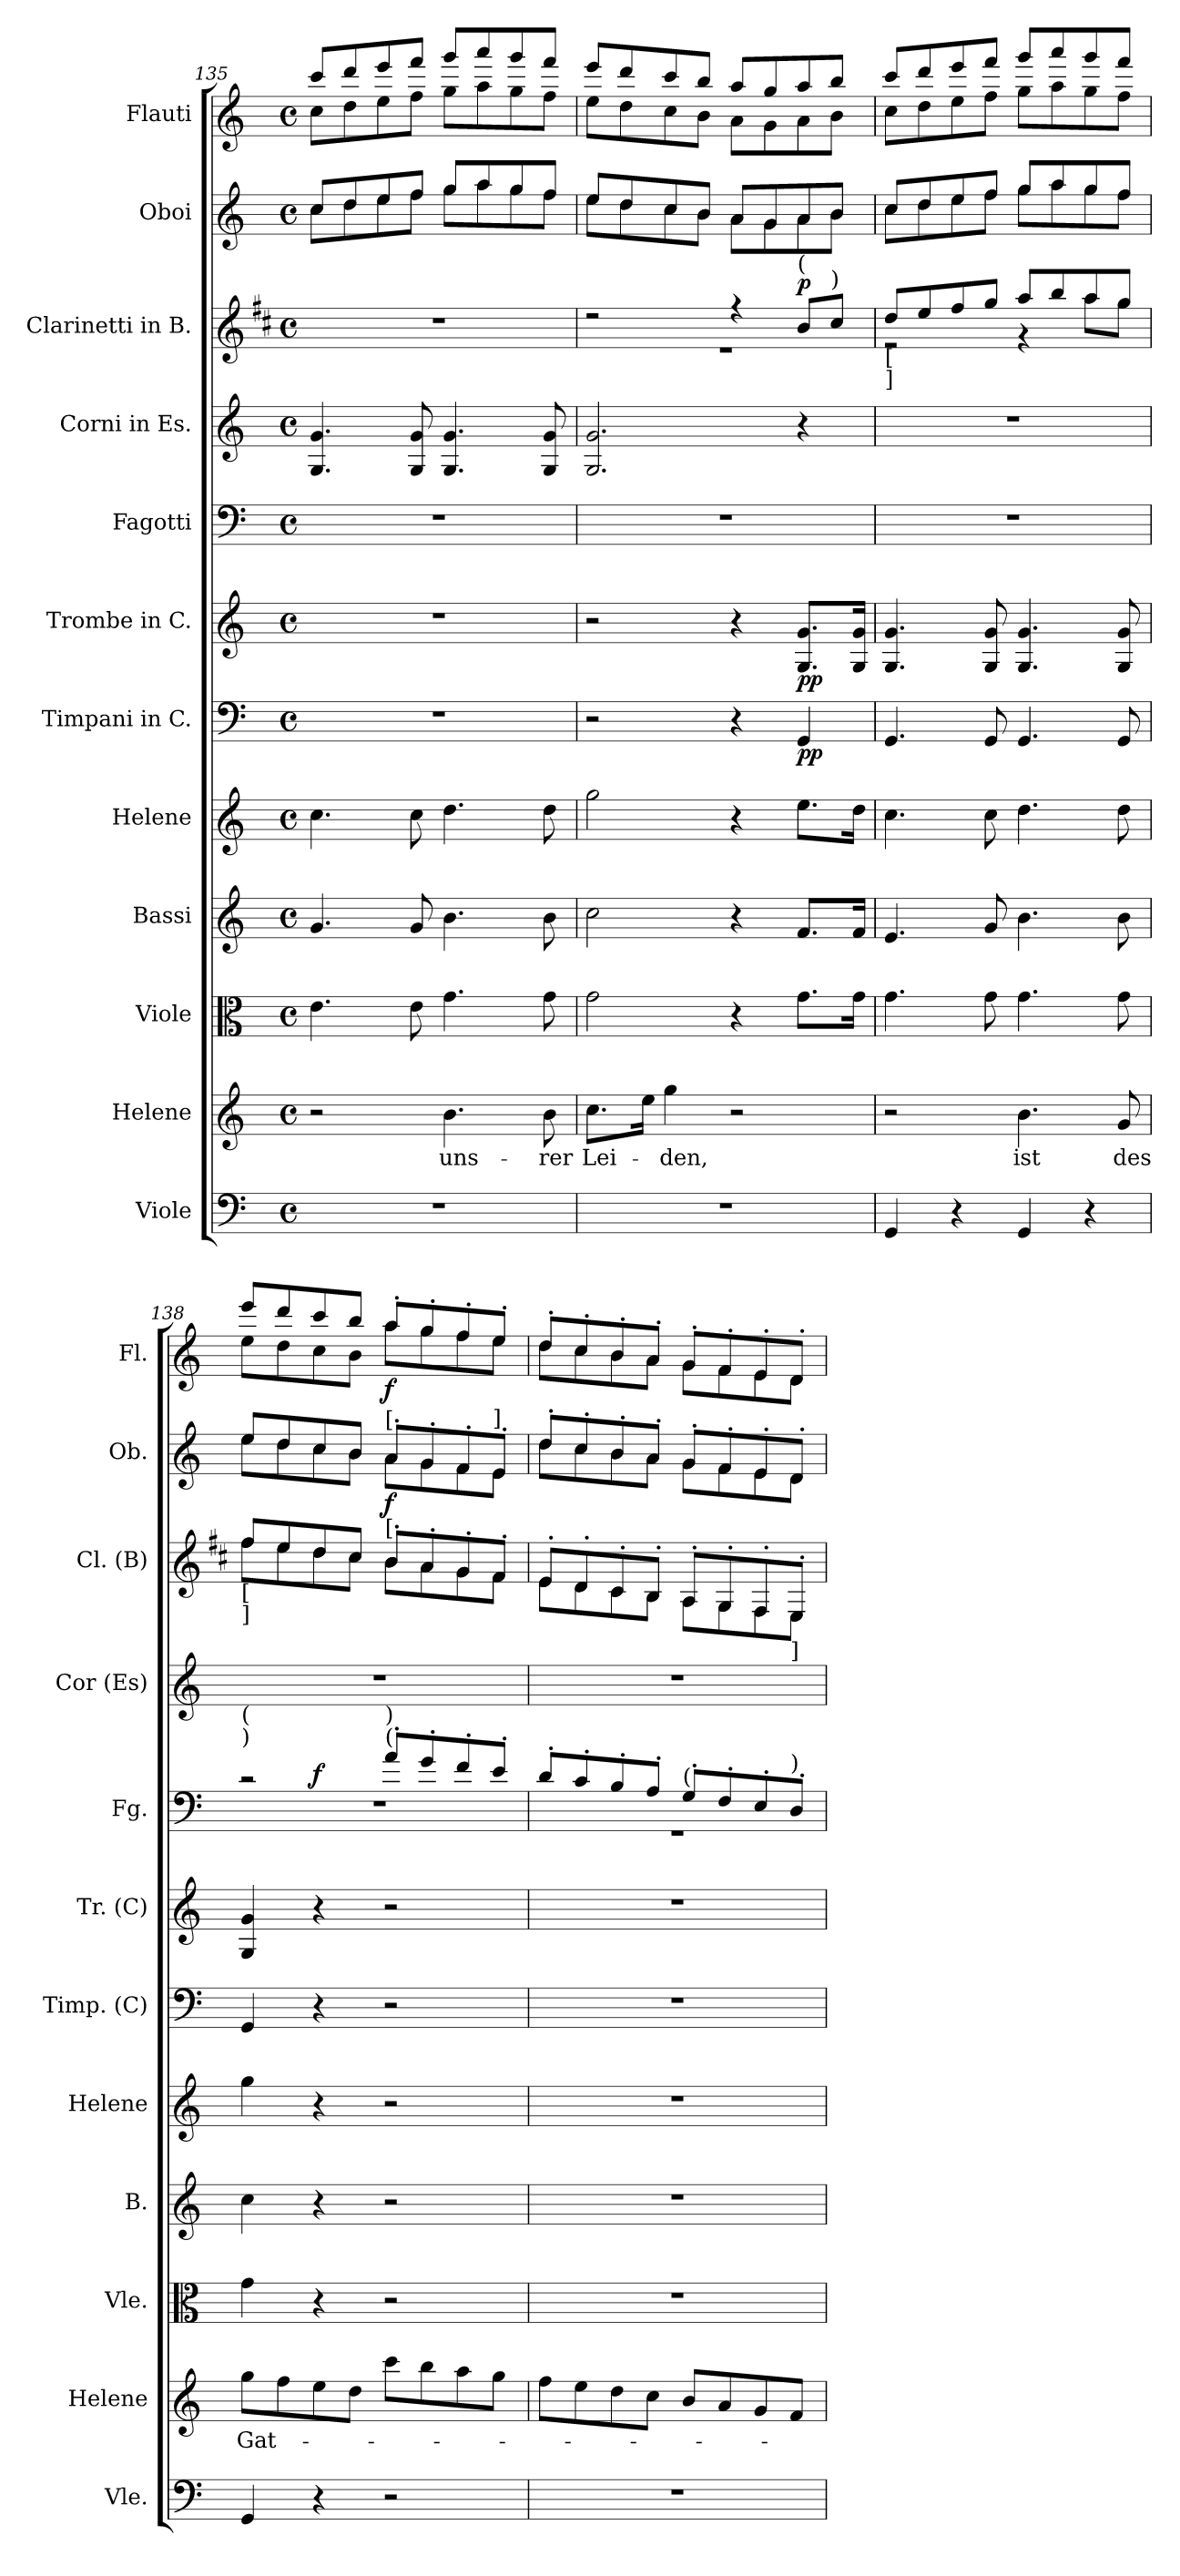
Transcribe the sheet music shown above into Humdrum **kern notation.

**kern	**kern	**text	**kern	**kern	**kern	**kern	**dynam	**kern	**dynam	**kern	**dynam	**kern	**kern	**dynam	**kern	**dynam	**kern	**dynam
*part12	*part11	*part11	*part10	*part9	*part8	*part7	*part7	*part6	*part6	*part5	*part5	*part4	*part3	*part3	*part2	*part2	*part1	*part1
*staff12	*staff11	*staff11	*staff10	*staff9	*staff8	*staff7	*staff7	*staff6	*staff6	*staff5	*staff5	*staff4	*staff3	*staff3	*staff2	*staff2	*staff1	*staff1
*I"Viole	*I"Helene	*	*I"Viole	*I"Bassi	*I"Helene	*I"Timpani in C.	*	*I"Trombe in C.	*	*I"Fagotti	*	*I"Corni in Es.	*I"Clarinetti in B.	*	*I"Oboi	*	*I"Flauti	*
*I'Vle.	*I'Helene	*	*I'Vle.	*I'B.	*I'Helene	*I'Timp. (C)	*	*I'Tr. (C)	*	*I'Fg.	*	*I'Cor (Es)	*I'Cl. (B)	*	*I'Ob.	*	*I'Fl.	*
*clefF4	*clefG2	*	*clefC3	*clefG2	*clefG2	*clefF4	*	*clefG2	*	*clefF4	*	*clefG2	*clefG2	*	*clefG2	*	*clefG2	*
*	*	*	*	*	*	*	*	*	*	*	*	*ITrd4c7	*ITrd1c2	*	*	*	*	*
*k[]	*k[]	*	*k[]	*k[]	*k[]	*k[]	*	*k[]	*	*k[]	*	*k[b-]	*k[]	*	*k[]	*	*k[]	*
*C:	*C:	*	*C:	*C:	*C:	*C:	*	*C:	*	*C:	*	*F:	*C:	*	*C:	*	*C:	*
*M4/4	*M4/4	*	*M4/4	*M4/4	*M4/4	*M4/4	*	*M4/4	*	*M4/4	*	*M4/4	*M4/4	*	*M4/4	*	*M4/4	*
*met(c)	*met(c)	*	*met(c)	*met(c)	*met(c)	*met(c)	*	*met(c)	*	*met(c)	*	*met(c)	*met(c)	*	*met(c)	*	*met(c)	*
=135	=135	=135	=135	=135	=135	=135	=135	=135	=135	=135	=135	=135	=135	=135	=135	=135	=135	=135
*	*	*	*	*	*	*	*	*	*	*	*	*	*	*	*^	*	*^	*
1r	2r	.	4.e\	4.g/	4.cc\	1r	.	1r	.	1r	.	4.C/ 4.c/	1r	.	8cc/L	8cc\L	.	8ccc/L	8cc\L	.
.	.	.	.	.	.	.	.	.	.	.	.	.	.	.	8dd/	8dd\	.	8ddd/	8dd\	.
.	.	.	.	.	.	.	.	.	.	.	.	.	.	.	8ee/	8ee\	.	8eee/	8ee\	.
.	.	.	8e\	8g/	8cc\	.	.	.	.	.	.	8C/ 8c/	.	.	8ff/J	8ff\J	.	8fff/J	8ff\J	.
.	4.b\	uns-	4.g\	4.b\	4.dd\	.	.	.	.	.	.	4.C/ 4.c/	.	.	8gg/L	8gg\L	.	8ggg/L	8gg\L	.
.	.	.	.	.	.	.	.	.	.	.	.	.	.	.	8aa/	8aa\	.	8aaa/	8aa\	.
.	.	.	.	.	.	.	.	.	.	.	.	.	.	.	8gg/	8gg\	.	8ggg/	8gg\	.
.	8b\	rer	8g\	8b\	8dd\	.	.	.	.	.	.	8C/ 8c/	.	.	8ff/J	8ff\J	.	8fff/J	8ff\J	.
!!LO:PB:g=z	!!
=136	=136	=136	=136	=136	=136	=136	=136	=136	=136	=136	=136	=136	=136	=136	=136	=136	=136	=136	=136	=136
*	*	*	*	*	*	*	*	*	*	*	*	*	*^	*	*	*	*	*	*	*
1r	8.cc\L	Lei-	2g\	2cc\	2gg\	2r	.	2r	.	1r	.	2.C/ 2.c/	2r	1r	.	8ee/L	8ee\L	.	8eee/L	8ee\L	.
.	.	.	.	.	.	.	.	.	.	.	.	.	.	.	.	8dd/	8dd\	.	8ddd/	8dd\	.
.	16ee\Jk	.	.	.	.	.	.	.	.	.	.	.	.	.	.	.	.	.	.	.	.
.	4gg\	den,	.	.	.	.	.	.	.	.	.	.	.	.	.	8cc/	8cc\	.	8ccc/	8cc\	.
.	.	.	.	.	.	.	.	.	.	.	.	.	.	.	.	8b/J	8b\J	.	8bb/J	8b\J	.
.	2r	.	4r	4r	4r	4r	.	4r	.	.	.	.	4r	.	.	8a/L	8a\L	.	8aa/L	8a\L	.
.	.	.	.	.	.	.	.	.	.	.	.	.	.	.	.	8g/	8g\	.	8gg/	8g\	.
!	!	!	!	!	!	!	!	!	!	!	!	!	!LO:TX:a:t=(	!	!	!	!	!	!	!	!
!	!	!	!	!	!	!	!LO:DY:b	!	!LO:DY:b	!	!	!	!	!	!LO:DY:a	!	!	!	!	!	!
.	.	.	8.g\L	8.f/L	8.ee\L	4GG/	pp	8.G/ 8.g/L	pp	.	.	4r	8a/L	.	p	8a/	8a\	.	8aa/	8a\	.
!	!	!	!	!	!	!	!	!	!	!	!	!	!LO:TX:a:t=)	!	!	!	!	!	!	!	!
.	.	.	.	.	.	.	.	.	.	.	.	.	8b/J	.	.	8b/J	8b\J	.	8bb/J	8b\J	.
.	.	.	16g\Jk	16f/Jk	16dd\Jk	.	.	16G/ 16g/Jk	.	.	.	.	.	.	.	.	.	.	.	.	.
=137	=137	=137	=137	=137	=137	=137	=137	=137	=137	=137	=137	=137	=137	=137	=137	=137	=137	=137	=137	=137	=137
!	!	!	!	!	!	!	!	!	!	!	!	!	!LO:TX:b:t=[	!	!	!	!	!	!	!	!
!	!	!	!	!	!	!	!	!	!	!	!	!	!LO:TX:b:t=]	!	!	!	!	!	!	!	!
4GG/	2r	.	4.g\	4.e/	4.cc\	4.GG/	.	4.G/ 4.g/	.	1r	.	1r	8cc/L	2r	.	8cc/L	8cc\L	.	8ccc/L	8cc\L	.
.	.	.	.	.	.	.	.	.	.	.	.	.	8dd/	.	.	8dd/	8dd\	.	8ddd/	8dd\	.
4r	.	.	.	.	.	.	.	.	.	.	.	.	8ee/	.	.	8ee/	8ee\	.	8eee/	8ee\	.
.	.	.	8g\	8g/	8cc\	8GG/	.	8G/ 8g/	.	.	.	.	8ff/J	.	.	8ff/J	8ff\J	.	8fff/J	8ff\J	.
4GG/	4.b\	ist	4.g\	4.b\	4.dd\	4.GG/	.	4.G/ 4.g/	.	.	.	.	8gg/L	4r	.	8gg/L	8gg\L	.	8ggg/L	8gg\L	.
.	.	.	.	.	.	.	.	.	.	.	.	.	8aa/	.	.	8aa/	8aa\	.	8aaa/	8aa\	.
4r	.	.	.	.	.	.	.	.	.	.	.	.	8gg/	8gg\L	.	8gg/	8gg\	.	8ggg/	8gg\	.
.	8g/	des	8g\	8b\	8dd\	8GG/	.	8G/ 8g/	.	.	.	.	8ff/J	8ff\J	.	8ff/J	8ff\J	.	8fff/J	8ff\J	.
=138	=138	=138	=138	=138	=138	=138	=138	=138	=138	=138	=138	=138	=138	=138	=138	=138	=138	=138	=138	=138	=138
*	*	*	*	*	*	*	*	*	*	*^	*	*	*	*	*	*	*	*	*	*	*
*	*	*	*	*	*	*	*	*	*	*	*^	*	*	*	*	*	*	*	*	*	*	*
!	!	!	!	!	!	!	!	!	!	!	!	!	!	!	!LO:TX:b:t=[	!	!	!	!	!	!	!	!
!	!	!	!	!	!	!	!	!	!	!	!	!	!	!	!LO:TX:b:t=]	!	!	!	!	!	!	!	!
!	!	!	!	!	!	!	!	!	!	!	!	!	!	!LO:TX:b:t=(	!	!	!	!	!	!	!	!	!
!	!	!	!	!	!	!	!	!	!	!	!	!	!	!LO:TX:b:t=)	!	!	!	!	!	!	!	!	!
4GG/	8gg\L	Gat-	4g\	4cc\	4gg\	4GG/	.	4G/ 4g/	.	2r	1r	4ryy	.	1r	8ee/L	8ee\L	.	8ee/L	8ee\L	.	8eee/L	8ee\L	.
.	8ff\	.	.	.	.	.	.	.	.	.	.	.	.	.	8dd/	8dd\	.	8dd/	8dd\	.	8ddd/	8dd\	.
!	!	!	!	!	!	!	!	!	!	!	!	!	!LO:DY:a	!	!	!	!	!	!	!	!	!	!
4r	8ee\	.	4r	4r	4r	4r	.	4r	.	.	.	2.ryy	f	.	8cc/	8cc\	.	8cc/	8cc\	.	8ccc/	8cc\	.
.	8dd\J	.	.	.	.	.	.	.	.	.	.	.	.	.	8b/J	8b\J	.	8b/J	8b\J	.	8bb/J	8b\J	.
!	!	!	!	!	!	!	!	!	!	!	!	!	!	!	!	!	!	!LO:TX:a:t=[	!	!	!	!	!
!	!	!	!	!	!	!	!	!	!	!	!	!	!	!	!LO:TX:a:t=[	!	!	!	!	!	!	!	!
!	!	!	!	!	!	!	!	!	!	!LO:TX:a:t=(	!	!	!	!	!	!	!	!	!	!	!	!	!
!	!	!	!	!	!	!	!	!	!	!LO:TX:a:t=)	!	!	!	!	!	!	!	!	!	!	!	!	!
!	!	!	!	!	!	!	!	!	!	!	!	!	!	!	!	!	!	!	!	!LO:DY:b	!	!	!LO:DY:b
2r	8ccc\L	.	2r	2r	2r	2r	.	2r	.	8a'>/L	.	.	.	.	8a'>/L	8a\L	.	8a'>/L	8a\L	f	8aa'>/L	8aa\L	f
.	8bb\	.	.	.	.	.	.	.	.	8g'>/	.	.	.	.	8g'>/	8g\	.	8g'>/	8g\	.	8gg'>/	8gg\	.
.	8aa\	.	.	.	.	.	.	.	.	8f'>/	.	.	.	.	8f'>/	8f\	.	8f'>/	8f\	.	8ff'>/	8ff\	.
!	!	!	!	!	!	!	!	!	!	!	!	!	!	!	!	!	!	!LO:TX:a:t=]	!	!	!	!	!
.	8gg\J	.	.	.	.	.	.	.	.	8e'>/J	.	.	.	.	8e'>/J	8e\J	.	8e'>/J	8e\J	.	8ee'>/J	8ee\J	.
*	*	*	*	*	*	*	*	*	*	*	*v	*v	*	*	*	*	*	*	*	*	*	*	*
=139	=139	=139	=139	=139	=139	=139	=139	=139	=139	=139	=139	=139	=139	=139	=139	=139	=139	=139	=139	=139	=139	=139
1r	8ff\L	.	1r	1r	1r	1r	.	1r	.	8d'>/L	1r	.	1r	8d'>/L	8d\L	.	8dd'>/L	8dd\L	.	8dd'>/L	8dd\L	.
.	8ee\	.	.	.	.	.	.	.	.	8c'>/	.	.	.	8c'>/	8c\	.	8cc'>/	8cc\	.	8cc'>/	8cc\	.
.	8dd\	.	.	.	.	.	.	.	.	8B'>/	.	.	.	8B'>/	8B\	.	8b'>/	8b\	.	8b'>/	8b\	.
.	8cc\J	.	.	.	.	.	.	.	.	8A'>/J	.	.	.	8A'>/J	8A\J	.	8a'>/J	8a\J	.	8a'>/J	8a\J	.
!	!	!	!	!	!	!	!	!	!	!LO:TX:a:t=(	!	!	!	!	!	!	!	!	!	!	!	!
.	8b/L	.	.	.	.	.	.	.	.	8G'>/L	.	.	.	8G'>/L	8G\L	.	8g'>/L	8g\L	.	8g'>/L	8g\L	.
.	8a/	.	.	.	.	.	.	.	.	8F'>/	.	.	.	8F'>/	8F\	.	8f'>/	8f\	.	8f'>/	8f\	.
.	8g/	.	.	.	.	.	.	.	.	8E'>/	.	.	.	8E'>/	8E\	.	8e'>/	8e\	.	8e'>/	8e\	.
!	!	!	!	!	!	!	!	!	!	!	!	!	!	!LO:TX:b:t=]	!	!	!	!	!	!	!	!
!	!	!	!	!	!	!	!	!	!	!LO:TX:a:t=)	!	!	!	!	!	!	!	!	!	!	!	!
.	8f/J	.	.	.	.	.	.	.	.	8D'>/J	.	.	.	8D'>/J	8D\J	.	8d'>/J	8d\J	.	8d'>/J	8d\J	.
*	*	*	*	*	*	*	*	*	*	*	*	*	*	*v	*v	*	*	*	*	*v	*v	*
*	*	*	*	*	*	*	*	*	*	*v	*v	*	*	*	*	*v	*v	*	*	*
=	=	=	=	=	=	=	=	=	=	=	=	=	=	=	=	=	=	=
*-	*-	*-	*-	*-	*-	*-	*-	*-	*-	*-	*-	*-	*-	*-	*-	*-	*-	*-
